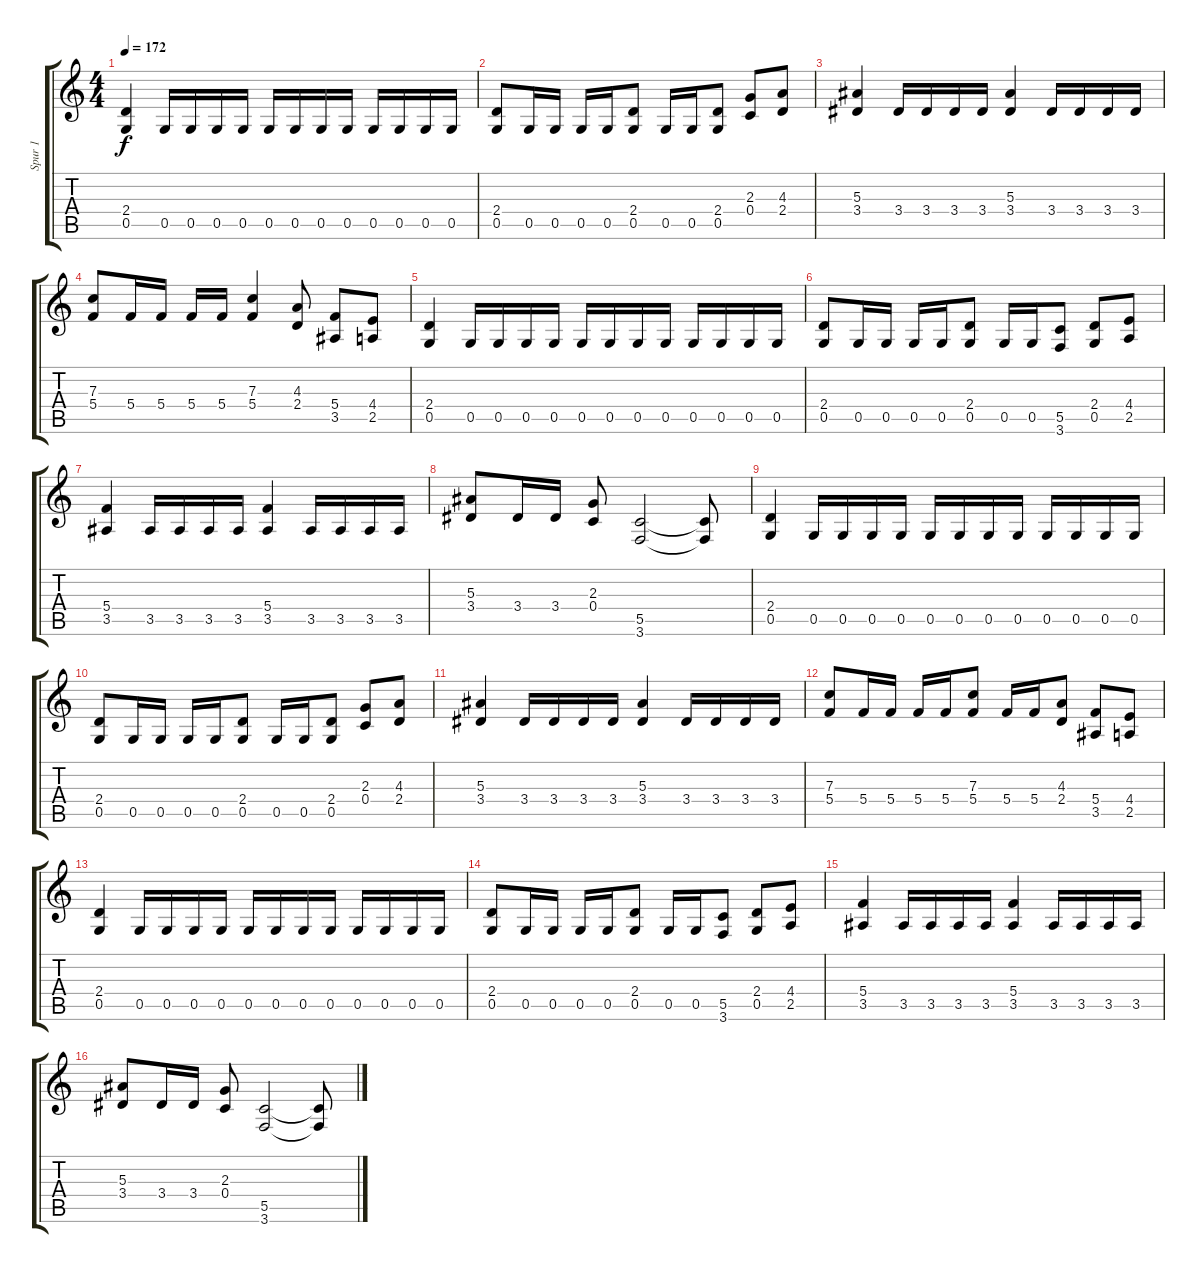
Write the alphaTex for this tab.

\track ("Spur 1" "Spur 1") {instrument distortionguitar}
\staff {score tabs}
\tuning (D4 A3 F3 C3 G2 D2) {hide}
\ts (4 4)
\tempo 172
\clef g2
\ks c
(2.4 0.5).4{dy f} 0.5.16 0.5.16 0.5.16 0.5.16 0.5.16 0.5.16 0.5.16 0.5.16 0.5.16 0.5.16 0.5.16 0.5.16 |
(2.4 0.5).8 0.5.16 0.5.16 0.5.16 0.5.16 (2.4 0.5).8 0.5.16 0.5.16 (2.4 0.5).8 (2.3 0.4).8 (4.3 2.4).8 |
(5.3 3.4).4 3.4.16 3.4.16 3.4.16 3.4.16 (5.3 3.4).4 3.4.16 3.4.16 3.4.16 3.4.16 |
(7.3 5.4).8 5.4.16 5.4.16 5.4.16 5.4.16 (7.3 5.4).4 (4.3 2.4).8 (5.4 3.5).8 (4.4 2.5).8 |
(2.4 0.5).4 0.5.16 0.5.16 0.5.16 0.5.16 0.5.16 0.5.16 0.5.16 0.5.16 0.5.16 0.5.16 0.5.16 0.5.16 |
(2.4 0.5).8 0.5.16 0.5.16 0.5.16 0.5.16 (2.4 0.5).8 0.5.16 0.5.16 (5.5 3.6).8 (2.4 0.5).8 (4.4 2.5).8 |
(5.4 3.5).4 3.5.16 3.5.16 3.5.16 3.5.16 (5.4 3.5).4 3.5.16 3.5.16 3.5.16 3.5.16 |
(5.3 3.4).8 3.4.16 3.4.16 (2.3 0.4).8 (5.5 3.6).2 (5.5{t} 3.6{t}).8 |
(2.4 0.5).4 0.5.16 0.5.16 0.5.16 0.5.16 0.5.16 0.5.16 0.5.16 0.5.16 0.5.16 0.5.16 0.5.16 0.5.16 |
(2.4 0.5).8 0.5.16 0.5.16 0.5.16 0.5.16 (2.4 0.5).8 0.5.16 0.5.16 (2.4 0.5).8 (2.3 0.4).8 (4.3 2.4).8 |
(5.3 3.4).4 3.4.16 3.4.16 3.4.16 3.4.16 (5.3 3.4).4 3.4.16 3.4.16 3.4.16 3.4.16 |
(7.3 5.4).8 5.4.16 5.4.16 5.4.16 5.4.16 (7.3 5.4).8 5.4.16 5.4.16 (4.3 2.4).8 (5.4 3.5).8 (4.4 2.5).8 |
(2.4 0.5).4 0.5.16 0.5.16 0.5.16 0.5.16 0.5.16 0.5.16 0.5.16 0.5.16 0.5.16 0.5.16 0.5.16 0.5.16 |
(2.4 0.5).8 0.5.16 0.5.16 0.5.16 0.5.16 (2.4 0.5).8 0.5.16 0.5.16 (5.5 3.6).8 (2.4 0.5).8 (4.4 2.5).8 |
(5.4 3.5).4 3.5.16 3.5.16 3.5.16 3.5.16 (5.4 3.5).4 3.5.16 3.5.16 3.5.16 3.5.16 |
(5.3 3.4).8 3.4.16 3.4.16 (2.3 0.4).8 (5.5 3.6).2 (5.5{t} 3.6{t}).8
